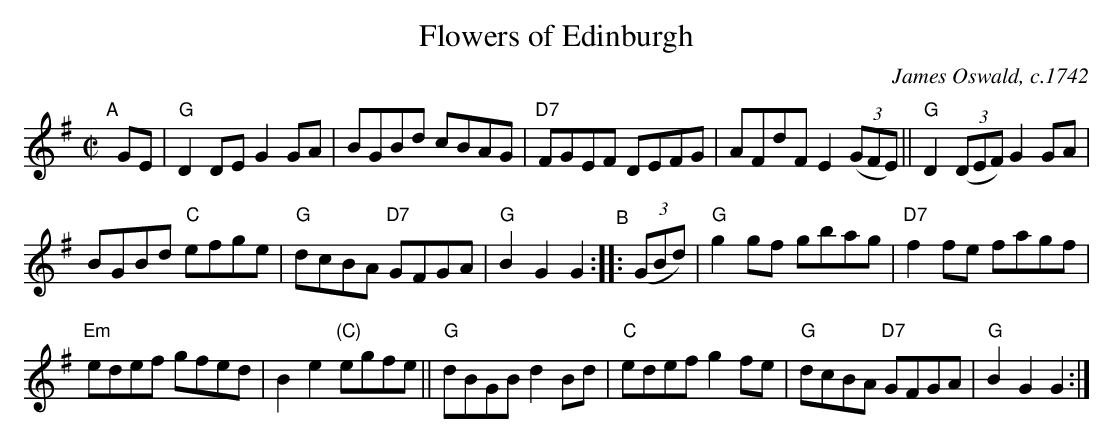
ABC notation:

X:1
T: Flowers of Edinburgh
C: James Oswald, c.1742
M: C|
L: 1/8
K: G
"^A"[|]\
GE | "G"D2DE G2GA | BGBd cBAG | "D7"FGEF DEFG | AFdF E2 ((3GFE) || "G"D2((3DEF) G2GA |
BGBd "C"efge | "G"dcBA "D7"GFGA | "G"B2G2 G2 "^B":: ((3GBd) | "G"g2gf gbag | "D7"f2fe fagf |
"Em"edef gfed | B2e2 "(C)"egfe || "G"dBGB d2Bd | "C"edef g2fe | "G"dcBA "D7"GFGA | "G"B2G2 G2 :|
